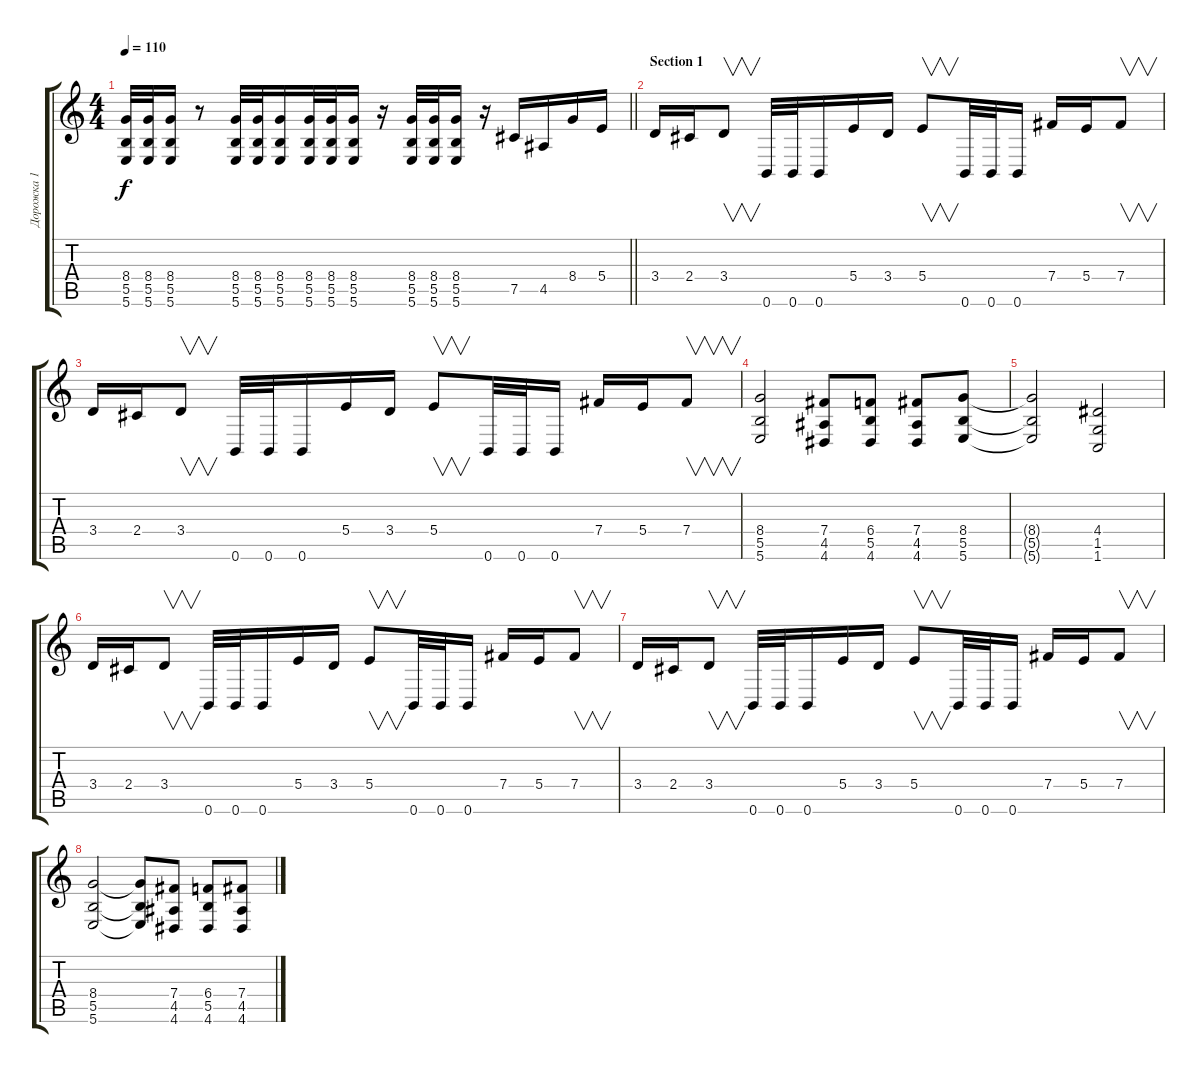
\track ("Дорожка 1" "Дорожка 1") {instrument distortionguitar}
\staff {score tabs}
\tuning (Db4 Ab3 E3 B2 Gb2 B1) {hide}
\ts (4 4)
\tempo 110
\clef g2
\barLineRight lightlight
\ks c
(8.4 5.5 5.6).32{dy f} (8.4 5.5 5.6).32 (8.4 5.5 5.6).16 r.8 (8.4 5.5 5.6).32 (8.4 5.5 5.6).32 (8.4 5.5 5.6).16 (8.4 5.5 5.6).32 (8.4 5.5 5.6).32 (8.4 5.5 5.6).16 r.16 (8.4 5.5 5.6).32 (8.4 5.5 5.6).32 (8.4 5.5 5.6).16 r.16 7.5.16 4.5.16 8.4.16 5.4.16 |
\section ("" "Section 1")
3.4.16 2.4.16 3.4.8{v} 0.6.32 0.6.32 0.6.16 5.4.16 3.4.16 5.4.8{v} 0.6.32 0.6.32 0.6.16 7.4.16 5.4.16 7.4.8{v} |
3.4.16 2.4.16 3.4.8{v} 0.6.32 0.6.32 0.6.16 5.4.16 3.4.16 5.4.8{v} 0.6.32 0.6.32 0.6.16 7.4.16 5.4.16 7.4.8{v} |
(8.4 5.5 5.6).2 (7.4 4.5 4.6).8 (6.4 5.5 4.6).8 (7.4 4.5 4.6).8 (8.4 5.5 5.6).8 |
(8.4{t} 5.5{t} 5.6{t}).2 (4.4 1.5 1.6).2 |
3.4.16 2.4.16 3.4.8{v} 0.6.32 0.6.32 0.6.16 5.4.16 3.4.16 5.4.8{v} 0.6.32 0.6.32 0.6.16 7.4.16 5.4.16 7.4.8{v} |
3.4.16 2.4.16 3.4.8{v} 0.6.32 0.6.32 0.6.16 5.4.16 3.4.16 5.4.8{v} 0.6.32 0.6.32 0.6.16 7.4.16 5.4.16 7.4.8{v} |
(8.4 5.5 5.6).2 (8.4{t} 5.5{t} 5.6{t}).8 (7.4 4.5 4.6).8 (6.4 5.5 4.6).8 (7.4 4.5 4.6).8
